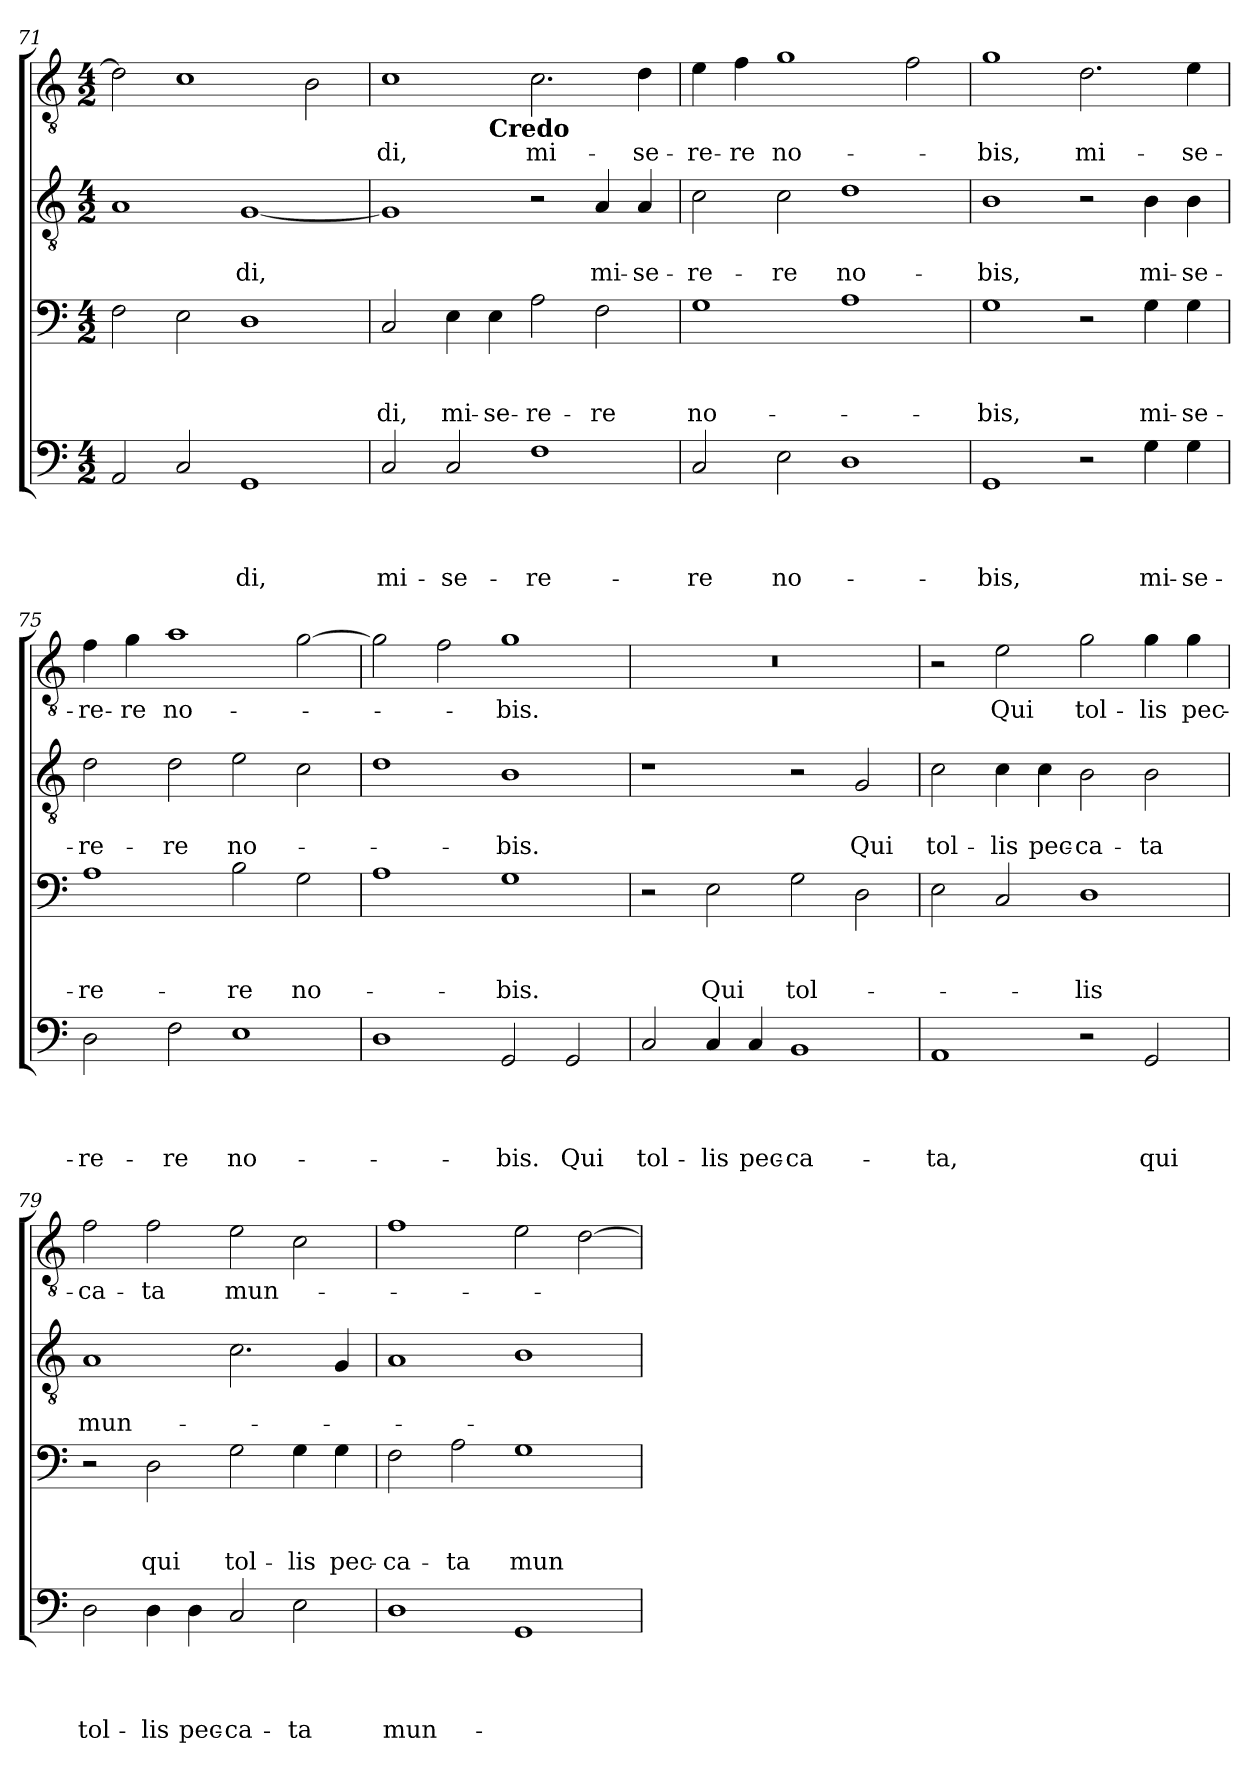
**kern	**text	**text	**text	**text	**kern	**text	**text	**text	**kern	**text	**text	**kern	**text
*part4	*part4	*part4	*part4	*part4	*part3	*part3	*part3	*part3	*part2	*part2	*part2	*part1	*part1
*staff4	*staff4	*staff4	*staff4	*staff4	*staff3	*staff3	*staff3	*staff3	*staff2	*staff2	*staff2	*staff1	*staff1
*clefF4	*	*	*	*	*clefF4	*	*	*	*clefGv2	*	*	*clefGv2	*
*k[]	*	*	*	*	*k[]	*	*	*	*k[]	*	*	*k[]	*
*C:	*	*	*	*	*C:	*	*	*	*C:	*	*	*C:	*
*M4/2	*	*	*	*	*M4/2	*	*	*	*M4/2	*	*	*M4/2	*
=71	=71	=71	=71	=71	=71	=71	=71	=71	=71	=71	=71	=71	=71
2AA/	.	.	.	.	2F\	.	.	.	1A	.	.	2d\]	.
2C/	.	.	.	.	2E\	.	.	.	.	.	.	1c	.
!	!	!	!	!LO:LY:b	!	!	!	!	!	!	!LO:LY:b	!	!
1GG	.	.	.	-di,	1D	.	.	.	[<1G	.	-di,	.	.
.	.	.	.	.	.	.	.	.	.	.	.	2B\	.
!!LO:PB:g=z
=72	=72	=72	=72	=72	=72	=72	=72	=72	=72	=72	=72	=72	=72
!	!	!	!	!LO:LY:b	!	!	!	!LO:LY:b	!	!	!	!	!LO:LY:b
*	*	*	*	*	*	*	*	*	*	*	*	*^	*
2C/	.	.	.	mi-	2C/	.	.	-di,	1G]	.	.	1c	2.ryy	-di,
!	!	!	!	!LO:LY:b	!	!	!	!LO:LY:b	!	!	!	!	!	!
2C/	.	.	.	-se-	4E\	.	.	mi-	.	.	.	.	.	.
!	!	!	!	!	!	!	!	!	!	!	!	!	!LO:TX:b:B:t=Credo	!
!	!	!	!	!	!	!	!	!LO:LY:b	!	!	!	!	!	!
.	.	.	.	.	4E\	.	.	-se-	.	.	.	.	1ryy	.
!	!	!	!	!LO:LY:b	!	!	!	!LO:LY:b	!	!	!	!	!	!LO:LY:b
1F	.	.	.	-re-	2A\	.	.	-re-	2r	.	.	2.c\	.	mi-
!	!	!	!	!	!	!	!	!LO:LY:b	!	!	!LO:LY:b	!	!	!
.	.	.	.	.	2F\	.	.	-re	4A/	.	mi-	.	.	.
!	!	!	!	!	!	!	!	!	!	!	!LO:LY:b	!	!	!LO:LY:b
.	.	.	.	.	.	.	.	.	4A/	.	-se-	4d\	4ryy	-se-
=73	=73	=73	=73	=73	=73	=73	=73	=73	=73	=73	=73	=73	=73	=73
!	!	!	!	!LO:LY:b	!	!	!	!LO:LY:b	!	!	!LO:LY:b	!	!	!LO:LY:b
*	*	*	*	*	*	*	*	*	*	*	*	*v	*v	*
2C/	.	.	.	-re	1G	.	.	no-	2c\	.	-re-	4e\	-re-
!	!	!	!	!	!	!	!	!	!	!	!	!	!LO:LY:b
.	.	.	.	.	.	.	.	.	.	.	.	4f\	-re
!	!	!	!	!LO:LY:b	!	!	!	!	!	!	!LO:LY:b	!	!LO:LY:b
2E\	.	.	.	no-	.	.	.	.	2c\	.	-re	1g	no-
!	!	!	!	!	!	!	!	!	!	!	!LO:LY:b	!	!
1D	.	.	.	.	1A	.	.	.	1d	.	no-	.	.
.	.	.	.	.	.	.	.	.	.	.	.	2f\	.
=74	=74	=74	=74	=74	=74	=74	=74	=74	=74	=74	=74	=74	=74
!	!	!	!	!LO:LY:b	!	!	!	!LO:LY:b	!	!	!LO:LY:b	!	!LO:LY:b
1GG	.	.	.	-bis,	1G	.	.	-bis,	1B	.	-bis,	1g	-bis,
!	!	!	!	!	!	!	!	!	!	!	!	!	!LO:LY:b
2r	.	.	.	.	2r	.	.	.	2r	.	.	2.d\	mi-
!	!	!	!	!LO:LY:b	!	!	!	!LO:LY:b	!	!	!LO:LY:b	!	!
4G\	.	.	.	mi-	4G\	.	.	mi-	4B\	.	mi-	.	.
!	!	!	!	!LO:LY:b	!	!	!	!LO:LY:b	!	!	!LO:LY:b	!	!LO:LY:b
4G\	.	.	.	-se-	4G\	.	.	-se-	4B\	.	-se-	4e\	-se-
=75	=75	=75	=75	=75	=75	=75	=75	=75	=75	=75	=75	=75	=75
!	!	!	!	!LO:LY:b	!	!	!	!LO:LY:b	!	!	!LO:LY:b	!	!LO:LY:b
2D\	.	.	.	-re-	1A	.	.	-re-	2d\	.	-re-	4f\	-re-
!	!	!	!	!	!	!	!	!	!	!	!	!	!LO:LY:b
.	.	.	.	.	.	.	.	.	.	.	.	4g\	-re
!	!	!	!	!LO:LY:b	!	!	!	!	!	!	!LO:LY:b	!	!LO:LY:b
2F\	.	.	.	-re	.	.	.	.	2d\	.	-re	1a	no-
!	!	!	!	!LO:LY:b	!	!	!	!LO:LY:b	!	!	!LO:LY:b	!	!
1E	.	.	.	no-	2B\	.	.	-re	2e\	.	no-	.	.
!	!	!	!	!	!	!	!	!LO:LY:b	!	!	!	!	!
.	.	.	.	.	2G\	.	.	no-	2c\	.	.	[>2g\	.
=76	=76	=76	=76	=76	=76	=76	=76	=76	=76	=76	=76	=76	=76
1D	.	.	.	.	1A	.	.	.	1d	.	.	2g\]	.
.	.	.	.	.	.	.	.	.	.	.	.	2f\	.
!	!	!	!	!LO:LY:b	!	!	!	!LO:LY:b	!	!	!LO:LY:b	!	!LO:LY:b
2GG/	.	.	.	-bis.	1G	.	.	-bis.	1B	.	-bis.	1g	-bis.
!	!	!	!	!LO:LY:b	!	!	!	!	!	!	!	!	!
2GG/	.	.	.	Qui	.	.	.	.	.	.	.	.	.
=77	=77	=77	=77	=77	=77	=77	=77	=77	=77	=77	=77	=77	=77
!	!	!	!	!LO:LY:b	!	!	!	!	!	!	!	!	!
2C/	.	.	.	tol-	2r	.	.	.	1r	.	.	0r	.
!	!	!	!	!LO:LY:b	!	!	!	!LO:LY:b	!	!	!	!	!
4C/	.	.	.	-lis	2E\	.	.	Qui	.	.	.	.	.
!	!	!	!	!LO:LY:b	!	!	!	!	!	!	!	!	!
4C/	.	.	.	pec-	.	.	.	.	.	.	.	.	.
!	!	!	!	!LO:LY:b	!	!	!	!LO:LY:b	!	!	!	!	!
1BB	.	.	.	-ca-	2G\	.	.	tol-	2r	.	.	.	.
!	!	!	!	!	!	!	!	!	!	!	!LO:LY:b	!	!
.	.	.	.	.	2D\	.	.	.	2G/	.	Qui	.	.
!!LO:PB:g=z
=78	=78	=78	=78	=78	=78	=78	=78	=78	=78	=78	=78	=78	=78
!	!	!	!	!LO:LY:b	!	!	!	!	!	!	!LO:LY:b	!	!
1AA	.	.	.	-ta,	2E\	.	.	.	2c\	.	tol-	2r	.
!	!	!	!	!	!	!	!	!	!	!	!LO:LY:b	!	!LO:LY:b
.	.	.	.	.	2C/	.	.	.	4c\	.	-lis	2e\	Qui
!	!	!	!	!	!	!	!	!	!	!	!LO:LY:b	!	!
.	.	.	.	.	.	.	.	.	4c\	.	pec-	.	.
!	!	!	!	!	!	!	!	!LO:LY:b	!	!	!LO:LY:b	!	!LO:LY:b
2r	.	.	.	.	1D	.	.	-lis	2B\	.	-ca-	2g\	tol-
!	!	!	!	!LO:LY:b	!	!	!	!	!	!	!LO:LY:b	!	!LO:LY:b
2GG/	.	.	.	qui	.	.	.	.	2B\	.	-ta	4g\	-lis
!	!	!	!	!	!	!	!	!	!	!	!	!	!LO:LY:b
.	.	.	.	.	.	.	.	.	.	.	.	4g\	pec-
=79	=79	=79	=79	=79	=79	=79	=79	=79	=79	=79	=79	=79	=79
!	!	!	!	!LO:LY:b	!	!	!	!	!	!	!LO:LY:b	!	!LO:LY:b
2D\	.	.	.	tol-	2r	.	.	.	1A	.	mun-	2f\	-ca-
!	!	!	!	!LO:LY:b	!	!	!	!LO:LY:b	!	!	!	!	!LO:LY:b
4D\	.	.	.	-lis	2D\	.	.	qui	.	.	.	2f\	-ta
!	!	!	!	!LO:LY:b	!	!	!	!	!	!	!	!	!
4D\	.	.	.	pec-	.	.	.	.	.	.	.	.	.
!	!	!	!	!LO:LY:b	!	!	!	!LO:LY:b	!	!	!	!	!LO:LY:b
2C/	.	.	.	-ca-	2G\	.	.	tol-	2.c\	.	.	2e\	mun-
!	!	!	!	!LO:LY:b	!	!	!	!LO:LY:b	!	!	!	!	!
2E\	.	.	.	-ta	4G\	.	.	-lis	.	.	.	2c\	.
!	!	!	!	!	!	!	!	!LO:LY:b	!	!	!	!	!
.	.	.	.	.	4G\	.	.	pec-	4G/	.	.	.	.
=80	=80	=80	=80	=80	=80	=80	=80	=80	=80	=80	=80	=80	=80
!	!	!	!	!LO:LY:b	!	!	!	!LO:LY:b	!	!	!	!	!
1D	.	.	.	mun-	2F\	.	.	-ca-	1A	.	.	1f	.
!	!	!	!	!	!	!	!	!LO:LY:b	!	!	!	!	!
.	.	.	.	.	2A\	.	.	-ta	.	.	.	.	.
!	!	!	!	!	!	!	!	!LO:LY:b	!	!	!	!	!
1GG	.	.	.	.	1G	.	.	mun-	1B	.	.	2e\	.
.	.	.	.	.	.	.	.	.	.	.	.	[>2d\	.
=	=	=	=	=	=	=	=	=	=	=	=	=	=
*-	*-	*-	*-	*-	*-	*-	*-	*-	*-	*-	*-	*-	*-
